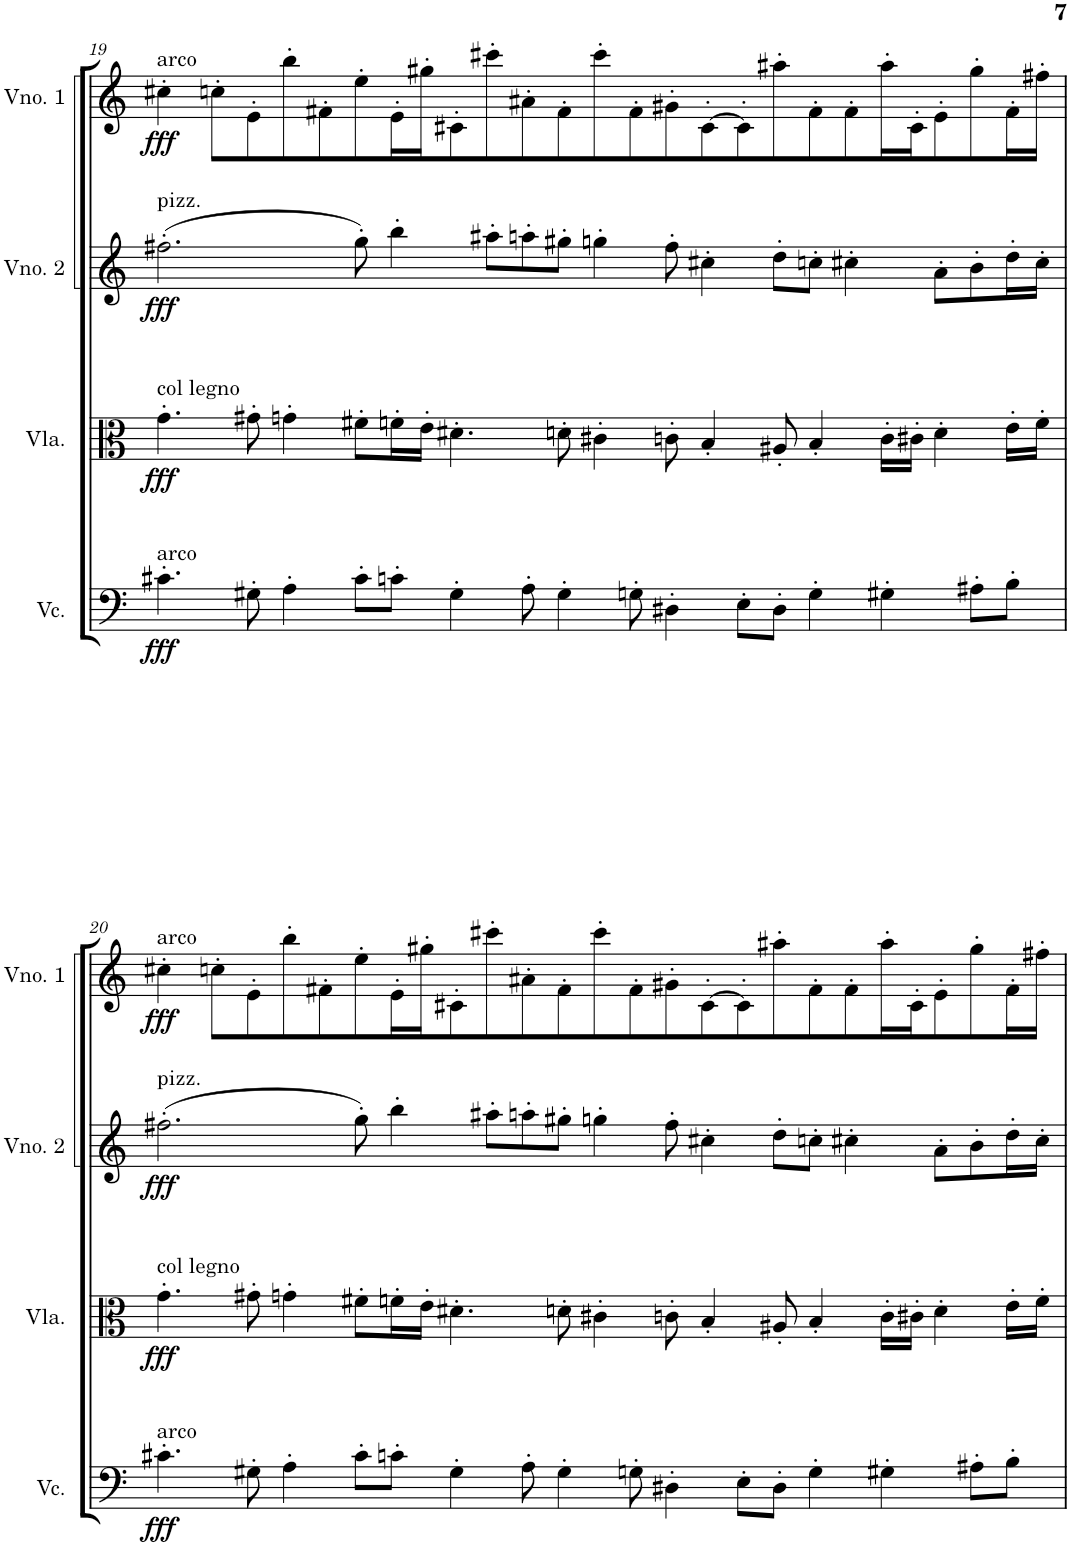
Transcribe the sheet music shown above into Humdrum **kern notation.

**kern	**dynam	**kern	**dynam	**kern	**dynam	**kern	**dynam
*part4	*part4	*part3	*part3	*part2	*part2	*part1	*part1
*staff4	*staff4	*staff3	*staff3	*staff2	*staff2	*staff1	*staff1
*I"Violoncelo	*	*I"Viola	*	*I"Violino 2	*	*I"Violino 1	*
*I'Vc.	*	*I'Vla.	*	*I'Vno. 2	*	*I'Vno. 1	*
!!LO:PB:g=z
*clefF4	*	*clefC3	*	*clefG2	*	*clefG2	*
*k[]	*	*k[]	*	*k[]	*	*k[]	*
*M12/4	*	*M12/4	*	*M12/4	*	*M12/4	*
=19	=19	=19	=19	=19	=19	=19	=19
!	!	!	!	!	!	!LO:TX:a:t=arco	!
!	!	!	!	!LO:TX:a:t=pizz.	!	!	!
!	!	!LO:TX:a:t=col legno	!	!	!	!	!
!LO:TX:a:t=arco	!	!	!	!	!	!	!
!	!LO:DY:b	!	!LO:DY:b	!	!LO:DY:b	!	!LO:DY:b
4.c#X'\	fff	4.g'\	fff	(2.ff#X'\	fff	4cc#X'\	fff
.	.	.	.	.	.	8ccn'\L	.
8G#X'\	.	8g#X'\	.	.	.	8e'\	.
4A'\	.	4gn'\	.	.	.	8bb'\	.
.	.	.	.	.	.	8f#X'\	.
8c#'\L	.	8f#X'\L	.	8gg'\)	.	8ee'\	.
8cn'\J	.	16fn'\L	.	4bb'\	.	16e'\L	.
.	.	16e'\JJ	.	.	.	16gg#X'\J	.
4G#'\	.	4.d#X'\	.	.	.	8c#X'\	.
.	.	.	.	8aa#X'\L	.	8ccc#X'\	.
8A'\	.	.	.	8aan'\	.	8a#X'\	.
4G#'\	.	8dn'\	.	8gg#X'\J	.	8f#'\	.
.	.	4c#X'\	.	4ggn'\	.	8ccc#'\	.
8Gn'\	.	.	.	.	.	8f#'\	.
4D#X'\	.	8cn'\	.	8ff#'\	.	8g#X'\	.
.	.	4B'/	.	4cc#X'\	.	[8c#'\	.
8E'\L	.	.	.	.	.	8c#'\]	.
8D#'\J	.	8A#X'/	.	8dd'\L	.	8aa#X'\	.
4G'\	.	4B'/	.	8ccn'\J	.	8f#'\	.
.	.	.	.	4cc#X'\	.	8f#'\	.
4G#X'\	.	16c'\LL	.	.	.	16aa#'\L	.
.	.	16c#X'\JJ	.	.	.	16c#'\J	.
.	.	4d'\	.	8a'\L	.	8e'\	.
8A#X'\L	.	.	.	8b'\	.	8gg#'\	.
8B'\J	.	16e'\LL	.	16dd'\L	.	16f#'\L	.
.	.	16f'\JJ	.	16cc#'\JJ	.	16ff#X'\JJ	.
!!LO:LB:g=z
=20	=20	=20	=20	=20	=20	=20	=20
!	!	!	!	!	!	!LO:TX:a:t=arco	!
!	!	!	!	!LO:TX:a:t=pizz.	!	!	!
!	!	!LO:TX:a:t=col legno	!	!	!	!	!
!LO:TX:a:t=arco	!	!	!	!	!	!	!
!	!LO:DY:b	!	!LO:DY:b	!	!LO:DY:b	!	!LO:DY:b
4.c#X'\	fff	4.g'\	fff	(2.ff#X'\	fff	4cc#X'\	fff
.	.	.	.	.	.	8ccn'\L	.
8G#X'\	.	8g#X'\	.	.	.	8e'\	.
4A'\	.	4gn'\	.	.	.	8bb'\	.
.	.	.	.	.	.	8f#X'\	.
8c#'\L	.	8f#X'\L	.	8gg'\)	.	8ee'\	.
8cn'\J	.	16fn'\L	.	4bb'\	.	16e'\L	.
.	.	16e'\JJ	.	.	.	16gg#X'\J	.
4G#'\	.	4.d#X'\	.	.	.	8c#X'\	.
.	.	.	.	8aa#X'\L	.	8ccc#X'\	.
8A'\	.	.	.	8aan'\	.	8a#X'\	.
4G#'\	.	8dn'\	.	8gg#X'\J	.	8f#'\	.
.	.	4c#X'\	.	4ggn'\	.	8ccc#'\	.
8Gn'\	.	.	.	.	.	8f#'\	.
4D#X'\	.	8cn'\	.	8ff#'\	.	8g#X'\	.
.	.	4B'/	.	4cc#X'\	.	[8c#'\	.
8E'\L	.	.	.	.	.	8c#'\]	.
8D#'\J	.	8A#X'/	.	8dd'\L	.	8aa#X'\	.
4G'\	.	4B'/	.	8ccn'\J	.	8f#'\	.
.	.	.	.	4cc#X'\	.	8f#'\	.
4G#X'\	.	16c'\LL	.	.	.	16aa#'\L	.
.	.	16c#X'\JJ	.	.	.	16c#'\J	.
.	.	4d'\	.	8a'\L	.	8e'\	.
8A#X'\L	.	.	.	8b'\	.	8gg#'\	.
8B'\J	.	16e'\LL	.	16dd'\L	.	16f#'\L	.
.	.	16f'\JJ	.	16cc#'\JJ	.	16ff#X'\JJ	.
=	=	=	=	=	=	=	=
*-	*-	*-	*-	*-	*-	*-	*-
